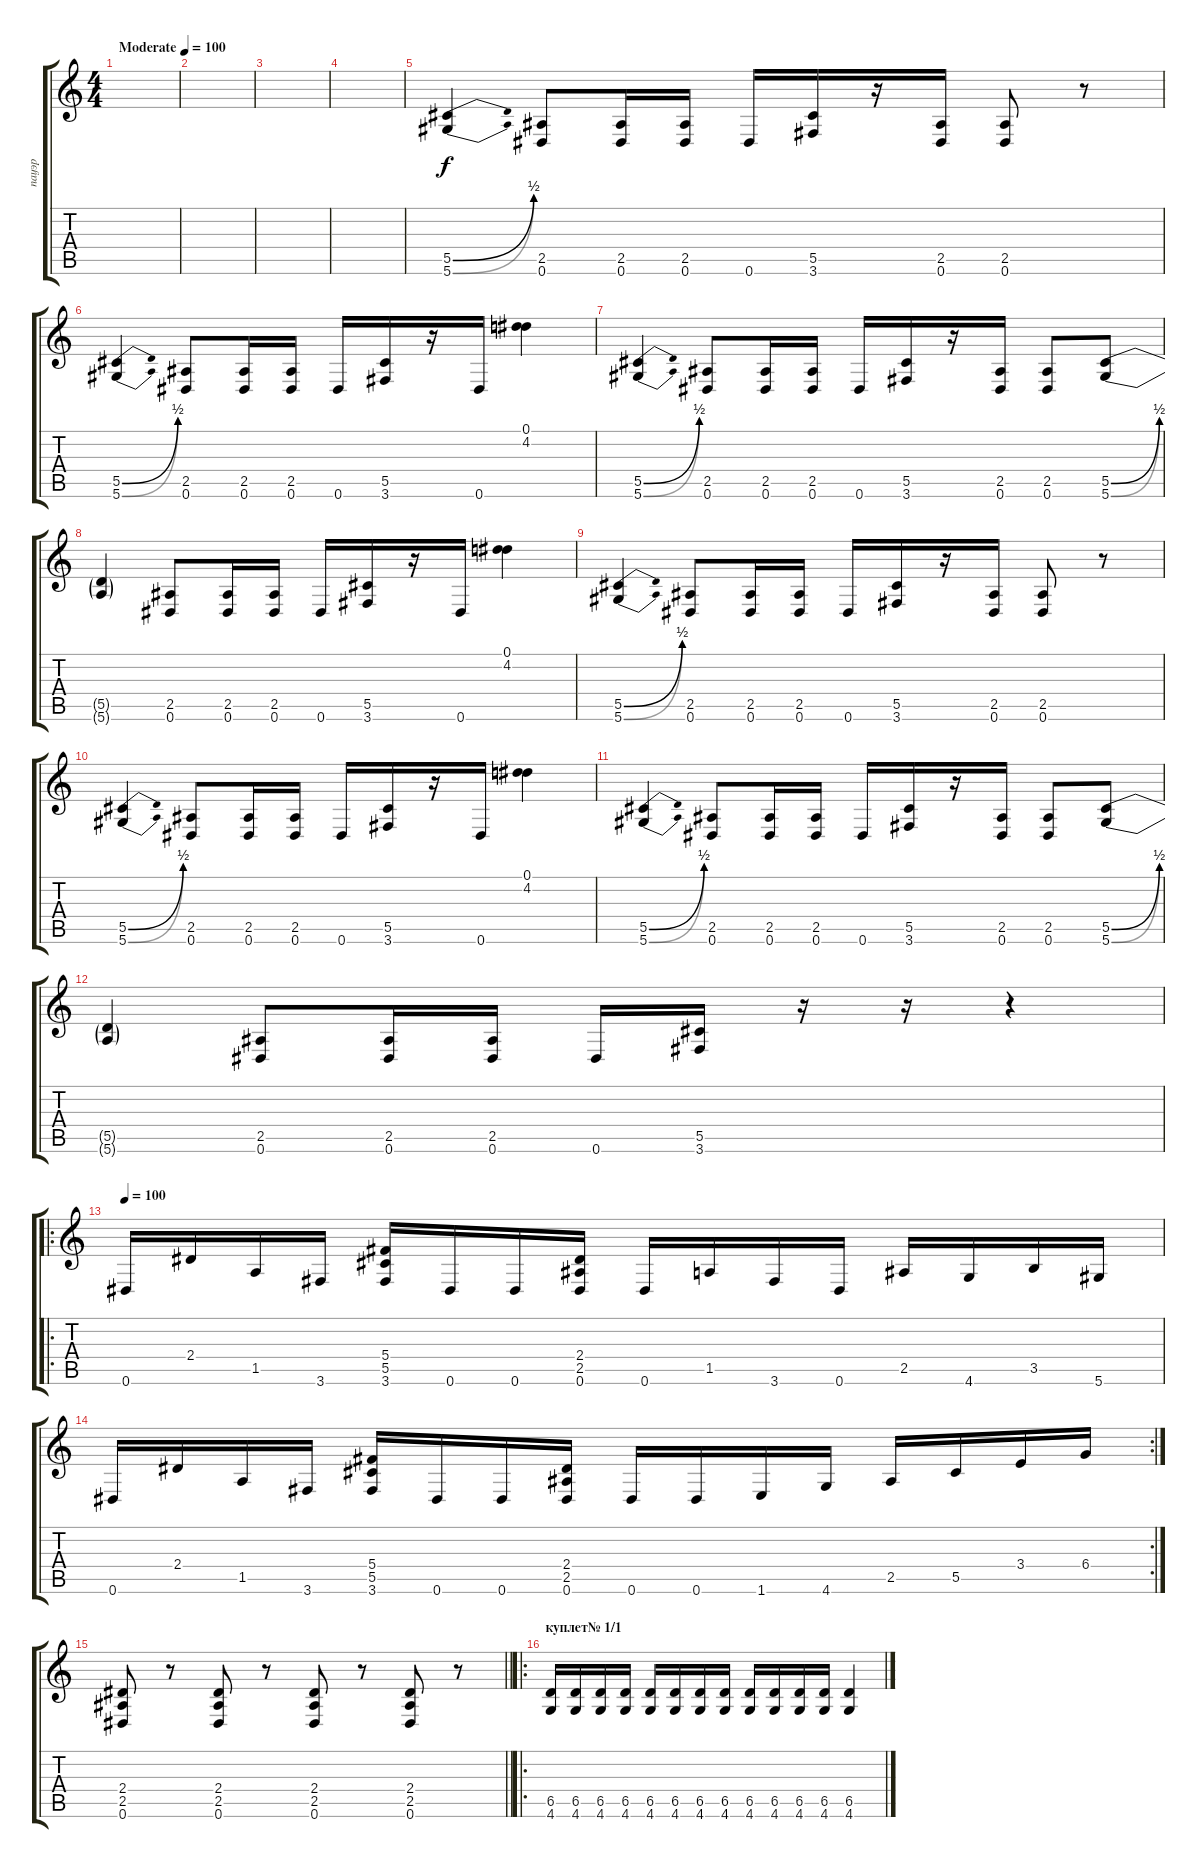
\track ("пауэр" "пауэр") {instrument distortionguitar}
\staff {score tabs}
\tuning (Eb4 Bb3 Gb3 Db3 Ab2 Eb2) {hide}
\ts (4 4)
\tempo (100 "Moderate")
\clef g2
\ks c
|
|
|
|
(5.5{be (bend 0 0 60 2)} 5.6{be (bend 0 0 60 2)}).4 (2.5 0.6).8 (2.5 0.6).16 (2.5 0.6).16 0.6.16 (5.5 3.6).16 r.16 (2.5 0.6).16 (2.5 0.6).8 r.8 |
(5.5{be (bend 0 0 60 2)} 5.6{be (bend 0 0 60 2)}).4 (2.5 0.6).8 (2.5 0.6).16 (2.5 0.6).16 0.6.16 (5.5 3.6).16 r.16 0.6.16 (0.1 4.2).4 |
(5.5{be (bend 0 0 60 2)} 5.6{be (bend 0 0 60 2)}).4 (2.5 0.6).8 (2.5 0.6).16 (2.5 0.6).16 0.6.16 (5.5 3.6).16 r.16 (2.5 0.6).16 (2.5 0.6).8 (5.5{be (bend 0 0 60 2)} 5.6{be (bend 0 0 60 2)}).8 |
(5.5{t} 5.6{t}).4 (2.5 0.6).8 (2.5 0.6).16 (2.5 0.6).16 0.6.16 (5.5 3.6).16 r.16 0.6.16 (0.1 4.2).4 |
(5.5{be (bend 0 0 60 2)} 5.6{be (bend 0 0 60 2)}).4 (2.5 0.6).8 (2.5 0.6).16 (2.5 0.6).16 0.6.16 (5.5 3.6).16 r.16 (2.5 0.6).16 (2.5 0.6).8 r.8 |
(5.5{be (bend 0 0 60 2)} 5.6{be (bend 0 0 60 2)}).4 (2.5 0.6).8 (2.5 0.6).16 (2.5 0.6).16 0.6.16 (5.5 3.6).16 r.16 0.6.16 (0.1 4.2).4 |
(5.5{be (bend 0 0 60 2)} 5.6{be (bend 0 0 60 2)}).4 (2.5 0.6).8 (2.5 0.6).16 (2.5 0.6).16 0.6.16 (5.5 3.6).16 r.16 (2.5 0.6).16 (2.5 0.6).8 (5.5{be (bend 0 0 60 2)} 5.6{be (bend 0 0 60 2)}).8 |
(5.5{t} 5.6{t}).4 (2.5 0.6).8 (2.5 0.6).16 (2.5 0.6).16 0.6.16 (5.5 3.6).16 r.16 r.16 r.4 |
\ro
\tempo 100
0.6.16 2.4.16 1.5.16 3.6.16 (5.4 5.5 3.6).16 0.6.16 0.6.16 (2.4 2.5 0.6).16 0.6.16 1.5.16 3.6.16 0.6.16 2.5.16 4.6.16 3.5.16 5.6.16 |
\rc 2
0.6.16 2.4.16 1.5.16 3.6.16 (5.4 5.5 3.6).16 0.6.16 0.6.16 (2.4 2.5 0.6).16 0.6.16 0.6.16 1.6.16 4.6.16 2.5.16 5.5.16 3.4.16 6.4.16 |
\barLineRight lightlight
(2.4 2.5 0.6).8 r.8 (2.4 2.5 0.6).8 r.8 (2.4 2.5 0.6).8 r.8 (2.4 2.5 0.6).8 r.8 |
\ro
\section ("" "куплет№ 1/1")
(6.5 4.6).16 (6.5 4.6).16 (6.5 4.6).16 (6.5 4.6).16 (6.5 4.6).16 (6.5 4.6).16 (6.5 4.6).16 (6.5 4.6).16 (6.5 4.6).16 (6.5 4.6).16 (6.5 4.6).16 (6.5 4.6).16 (6.5 4.6).4
